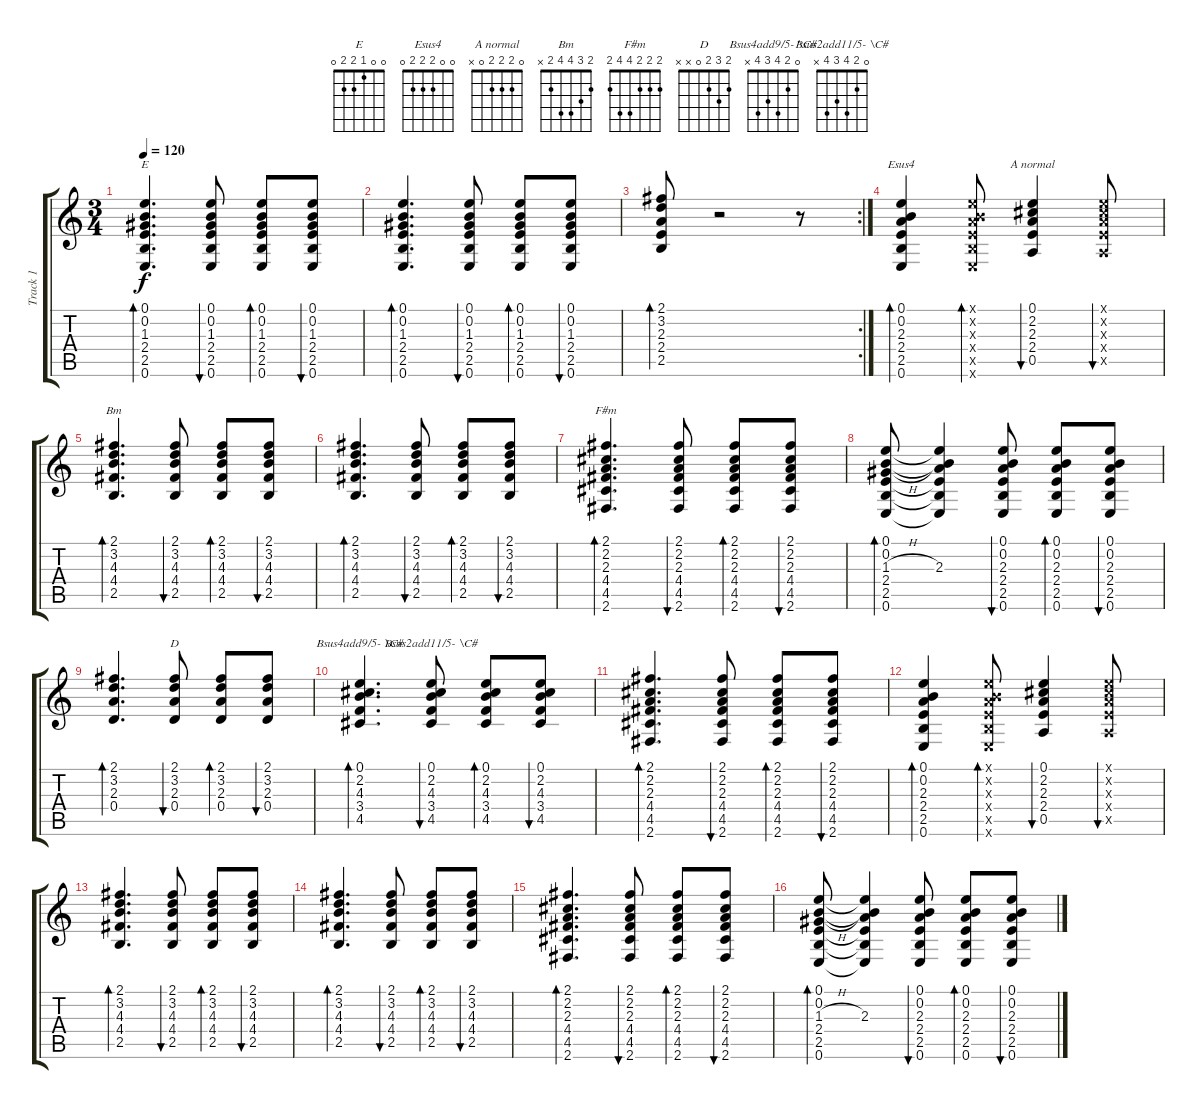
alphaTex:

\track ("Track 1" "Track 1") {instrument acousticguitarsteel}
\staff {score tabs}
\tuning (E4 B3 G3 D3 A2 E2) {hide}
\chord ("E" 0 0 1 2 2 0)
\chord ("Esus4" 0 0 2 2 2 0)
\chord ("A normal" 0 2 2 2 0 x)
\chord ("Bm" 2 3 4 4 2 x)
\chord ("F#m" 2 2 2 4 4 2)
\chord ("D" 2 3 2 0 x x)
\chord ("Bsus4add9/5- \\C#" 0 2 4 3 4 x)
\chord ("Bsus2add11/5- \\C#" 0 2 4 3 4 x)
\ts (3 4)
\tempo 120
\clef g2
\ks c
(0.1 0.2 1.3 2.4 2.5 0.6).4{d bd 120 ch "E" dy f} (0.1 0.2 1.3 2.4 2.5 0.6).8{bu 120} (0.1 0.2 1.3 2.4 2.5 0.6).8{bd 120} (0.1 0.2 1.3 2.4 2.5 0.6).8{bu 120} |
(0.1 0.2 1.3 2.4 2.5 0.6).4{d bd 120} (0.1 0.2 1.3 2.4 2.5 0.6).8{bu 120} (0.1 0.2 1.3 2.4 2.5 0.6).8{bd 120} (0.1 0.2 1.3 2.4 2.5 0.6).8{bu 120} |
\rc 2
(2.1 3.2 2.3 2.4 2.5).8{bd 120} r.2 r.8 |
(0.1 0.2 2.3 2.4 2.5 0.6).4{bd 120 ch "Esus4"} (0.1{x} 0.2{x} 2.3{x} 2.4{x} 2.5{x} 0.6{x}).8{bd 120} (0.1 2.2 2.3 2.4 0.5).4{bu 120 ch "A normal"} (0.1{x} 2.2{x} 2.3{x} 2.4{x} 0.5{x}).8{bu 120} |
(2.1 3.2 4.3 4.4 2.5).4{d bd 120 ch "Bm"} (2.1 3.2 4.3 4.4 2.5).8{bu 120} (2.1 3.2 4.3 4.4 2.5).8{bd 120} (2.1 3.2 4.3 4.4 2.5).8{bu 120} |
(2.1 3.2 4.3 4.4 2.5).4{d bd 120} (2.1 3.2 4.3 4.4 2.5).8{bu 120} (2.1 3.2 4.3 4.4 2.5).8{bd 120} (2.1 3.2 4.3 4.4 2.5).8{bu 120} |
(2.1 2.2 2.3 4.4 4.5 2.6).4{d bd 120 ch "F#m"} (2.1 2.2 2.3 4.4 4.5 2.6).8{bu 120} (2.1 2.2 2.3 4.4 4.5 2.6).8{bd 120} (2.1 2.2 2.3 4.4 4.5 2.6).8{bu 120} |
(0.1 0.2 1.3{h} 2.4 2.5 0.6).8{bd 120} (0.1{t} 0.2{t} 2.3 2.4{t} 2.5{t} 0.6{t}).4 (0.1 0.2 2.3 2.4 2.5 0.6).8{bu 120} (0.1 0.2 2.3 2.4 2.5 0.6).8{bd 120} (0.1 0.2 2.3 2.4 2.5 0.6).8{bu 120} |
(2.1 3.2 2.3 0.4).4{d bd 120} (2.1 3.2 2.3 0.4).8{bu 120 ch "D"} (2.1 3.2 2.3 0.4).8{bd 120} (2.1 3.2 2.3 0.4).8{bu 120} |
(0.1 2.2 4.3 3.4 4.5).4{d bd 120 ch "Bsus4add9/5- \\C#"} (0.1 2.2 4.3 3.4 4.5).8{bu 120 ch "Bsus2add11/5- \\C#"} (0.1 2.2 4.3 3.4 4.5).8{bd 120} (0.1 2.2 4.3 3.4 4.5).8{bu 120} |
(2.1 2.2 2.3 4.4 4.5 2.6).4{d bd 120} (2.1 2.2 2.3 4.4 4.5 2.6).8{bu 120} (2.1 2.2 2.3 4.4 4.5 2.6).8{bd 120} (2.1 2.2 2.3 4.4 4.5 2.6).8{bu 120} |
(0.1 0.2 2.3 2.4 2.5 0.6).4{bd 120} (0.1{x} 0.2{x} 2.3{x} 2.4{x} 2.5{x} 0.6{x}).8{bd 120} (0.1 2.2 2.3 2.4 0.5).4{bu 120} (0.1{x} 2.2{x} 2.3{x} 2.4{x} 0.5{x}).8{bu 120} |
(2.1 3.2 4.3 4.4 2.5).4{d bd 120} (2.1 3.2 4.3 4.4 2.5).8{bu 120} (2.1 3.2 4.3 4.4 2.5).8{bd 120} (2.1 3.2 4.3 4.4 2.5).8{bu 120} |
(2.1 3.2 4.3 4.4 2.5).4{d bd 120} (2.1 3.2 4.3 4.4 2.5).8{bu 120} (2.1 3.2 4.3 4.4 2.5).8{bd 120} (2.1 3.2 4.3 4.4 2.5).8{bu 120} |
(2.1 2.2 2.3 4.4 4.5 2.6).4{d bd 120} (2.1 2.2 2.3 4.4 4.5 2.6).8{bu 120} (2.1 2.2 2.3 4.4 4.5 2.6).8{bd 120} (2.1 2.2 2.3 4.4 4.5 2.6).8{bu 120} |
(0.1 0.2 1.3{h} 2.4 2.5 0.6).8{bd 120} (0.1{t} 0.2{t} 2.3 2.4{t} 2.5{t} 0.6{t}).4 (0.1 0.2 2.3 2.4 2.5 0.6).8{bu 120} (0.1 0.2 2.3 2.4 2.5 0.6).8{bd 120} (0.1 0.2 2.3 2.4 2.5 0.6).8{bu 120}
